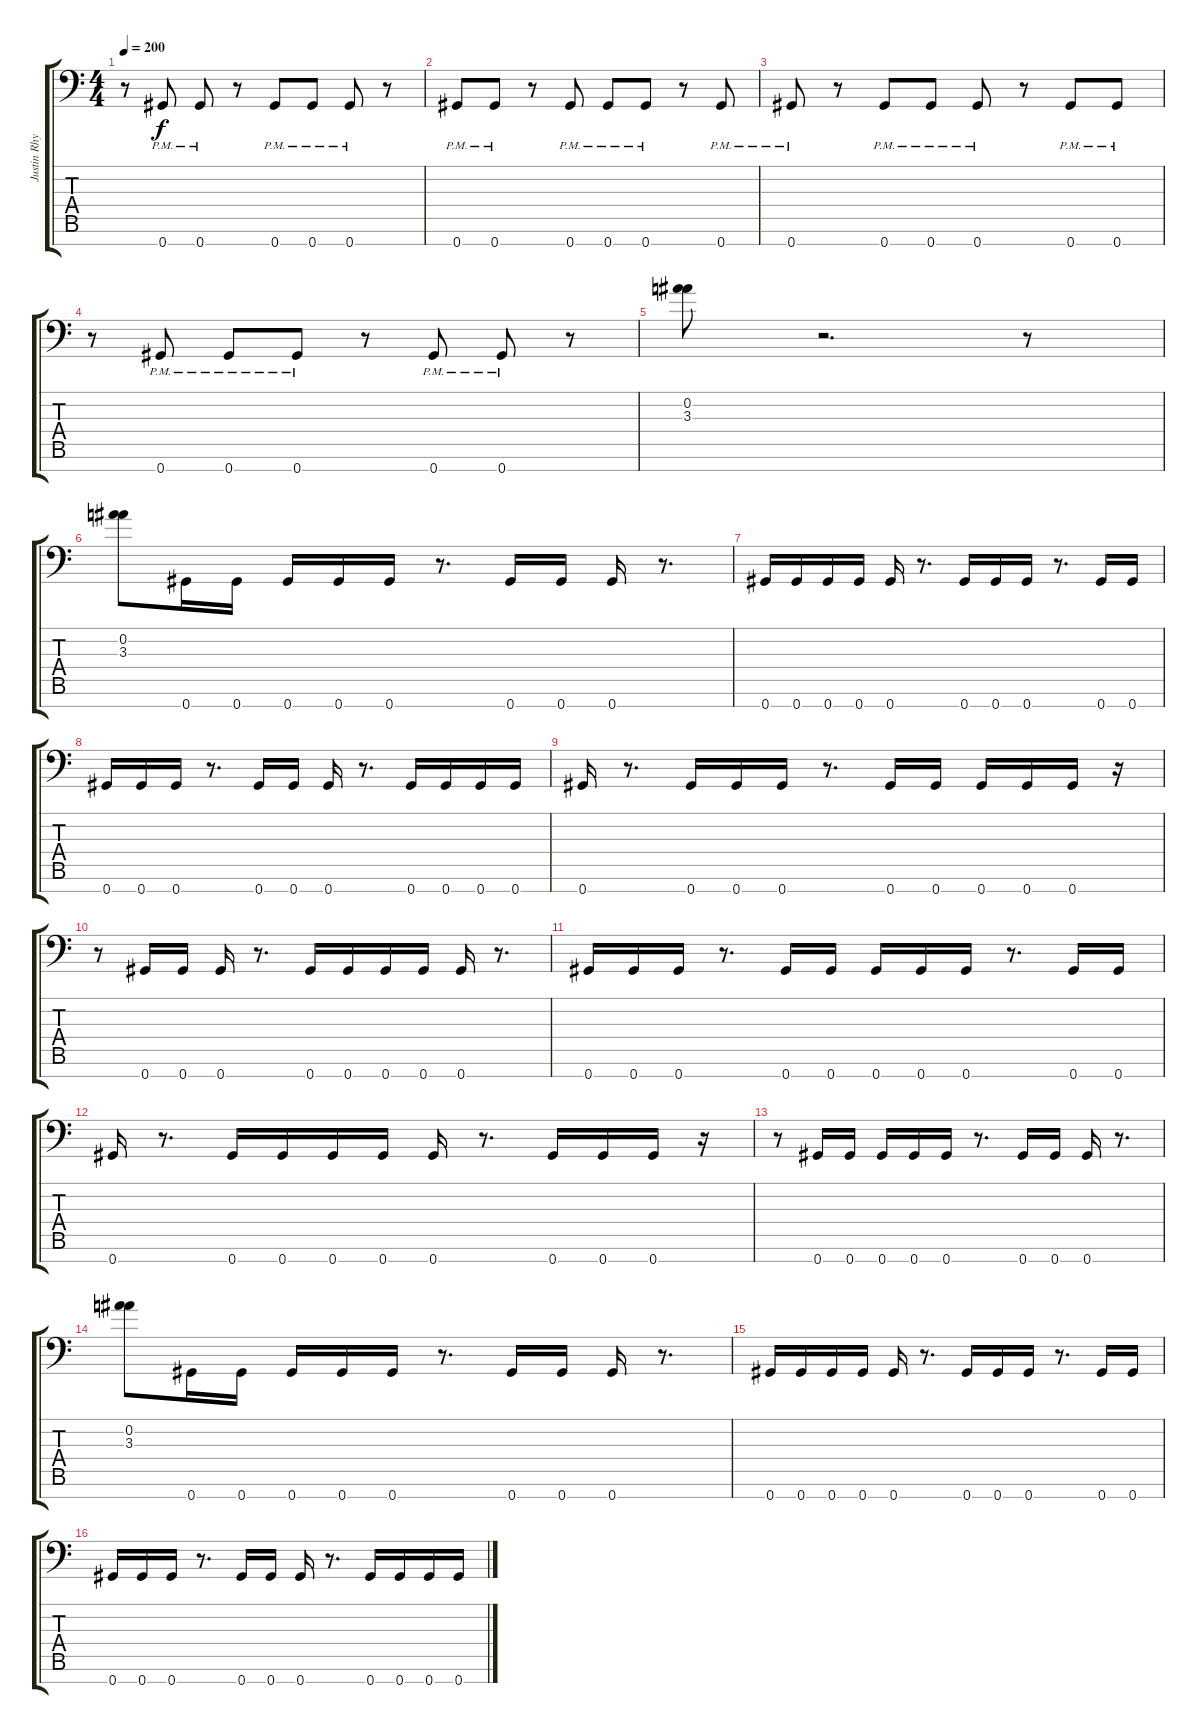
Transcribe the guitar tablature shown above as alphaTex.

\track ("Justin Rhythm" "Justin Rhy") {instrument distortionguitar}
\staff {score tabs}
\tuning (Eb4 Bb3 Gb3 Db3 Ab2 Eb2 Ab1) {hide}
\ts (4 4)
\tempo 200
\clef f4
\ks c
r.8{dy f} 0.7{pm}.8 0.7{pm}.8 r.8 0.7{pm}.8 0.7{pm}.8 0.7{pm}.8 r.8 |
0.7{pm}.8 0.7{pm}.8 r.8 0.7{pm}.8 0.7{pm}.8 0.7{pm}.8 r.8 0.7{pm}.8 |
0.7{pm}.8 r.8 0.7{pm}.8 0.7{pm}.8 0.7{pm}.8 r.8 0.7{pm}.8 0.7{pm}.8 |
r.8 0.7{pm}.8 0.7{pm}.8 0.7{pm}.8 r.8 0.7{pm}.8 0.7{pm}.8 r.8 |
(0.2 3.3).8 r.2{d} r.8 |
(0.2 3.3).8 0.7.16 0.7.16 0.7.16 0.7.16 0.7.16 r.8{d} 0.7.16 0.7.16 0.7.16 r.8{d} |
0.7.16 0.7.16 0.7.16 0.7.16 0.7.16 r.8{d} 0.7.16 0.7.16 0.7.16 r.8{d} 0.7.16 0.7.16 |
0.7.16 0.7.16 0.7.16 r.8{d} 0.7.16 0.7.16 0.7.16 r.8{d} 0.7.16 0.7.16 0.7.16 0.7.16 |
0.7.16 r.8{d} 0.7.16 0.7.16 0.7.16 r.8{d} 0.7.16 0.7.16 0.7.16 0.7.16 0.7.16 r.16 |
r.8 0.7.16 0.7.16 0.7.16 r.8{d} 0.7.16 0.7.16 0.7.16 0.7.16 0.7.16 r.8{d} |
0.7.16 0.7.16 0.7.16 r.8{d} 0.7.16 0.7.16 0.7.16 0.7.16 0.7.16 r.8{d} 0.7.16 0.7.16 |
0.7.16 r.8{d} 0.7.16 0.7.16 0.7.16 0.7.16 0.7.16 r.8{d} 0.7.16 0.7.16 0.7.16 r.16 |
r.8 0.7.16 0.7.16 0.7.16 0.7.16 0.7.16 r.8{d} 0.7.16 0.7.16 0.7.16 r.8{d} |
(0.2 3.3).8 0.7.16 0.7.16 0.7.16 0.7.16 0.7.16 r.8{d} 0.7.16 0.7.16 0.7.16 r.8{d} |
0.7.16 0.7.16 0.7.16 0.7.16 0.7.16 r.8{d} 0.7.16 0.7.16 0.7.16 r.8{d} 0.7.16 0.7.16 |
0.7.16 0.7.16 0.7.16 r.8{d} 0.7.16 0.7.16 0.7.16 r.8{d} 0.7.16 0.7.16 0.7.16 0.7.16
